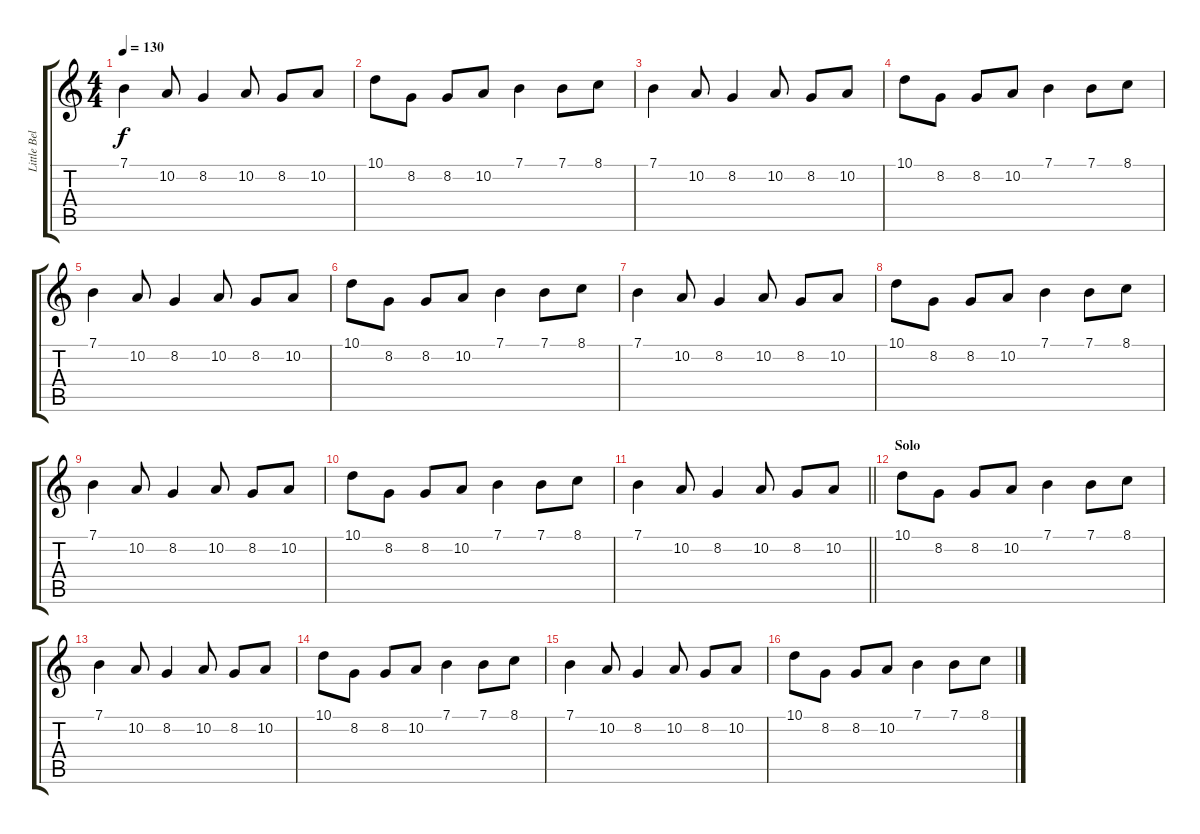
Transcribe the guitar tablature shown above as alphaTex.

\track ("Little Bells" "Little Bel") {instrument musicbox}
\staff {score tabs}
\tuning (E4 B3 G3 D3 A2 E2) {hide}
\ts (4 4)
\tempo 130
\clef g2
\ks c
7.1.4{dy f} 10.2.8 8.2.4 10.2.8 8.2.8 10.2.8 |
10.1.8 8.2.8 8.2.8 10.2.8 7.1.4 7.1.8 8.1.8 |
7.1.4 10.2.8 8.2.4 10.2.8 8.2.8 10.2.8 |
10.1.8 8.2.8 8.2.8 10.2.8 7.1.4 7.1.8 8.1.8 |
7.1.4 10.2.8 8.2.4 10.2.8 8.2.8 10.2.8 |
10.1.8 8.2.8 8.2.8 10.2.8 7.1.4 7.1.8 8.1.8 |
7.1.4 10.2.8 8.2.4 10.2.8 8.2.8 10.2.8 |
10.1.8 8.2.8 8.2.8 10.2.8 7.1.4 7.1.8 8.1.8 |
7.1.4 10.2.8 8.2.4 10.2.8 8.2.8 10.2.8 |
10.1.8 8.2.8 8.2.8 10.2.8 7.1.4 7.1.8 8.1.8 |
\barLineRight lightlight
7.1.4 10.2.8 8.2.4 10.2.8 8.2.8 10.2.8 |
\section ("" "Solo")
10.1.8 8.2.8 8.2.8 10.2.8 7.1.4 7.1.8 8.1.8 |
7.1.4 10.2.8 8.2.4 10.2.8 8.2.8 10.2.8 |
10.1.8 8.2.8 8.2.8 10.2.8 7.1.4 7.1.8 8.1.8 |
7.1.4 10.2.8 8.2.4 10.2.8 8.2.8 10.2.8 |
10.1.8 8.2.8 8.2.8 10.2.8 7.1.4 7.1.8 8.1.8
